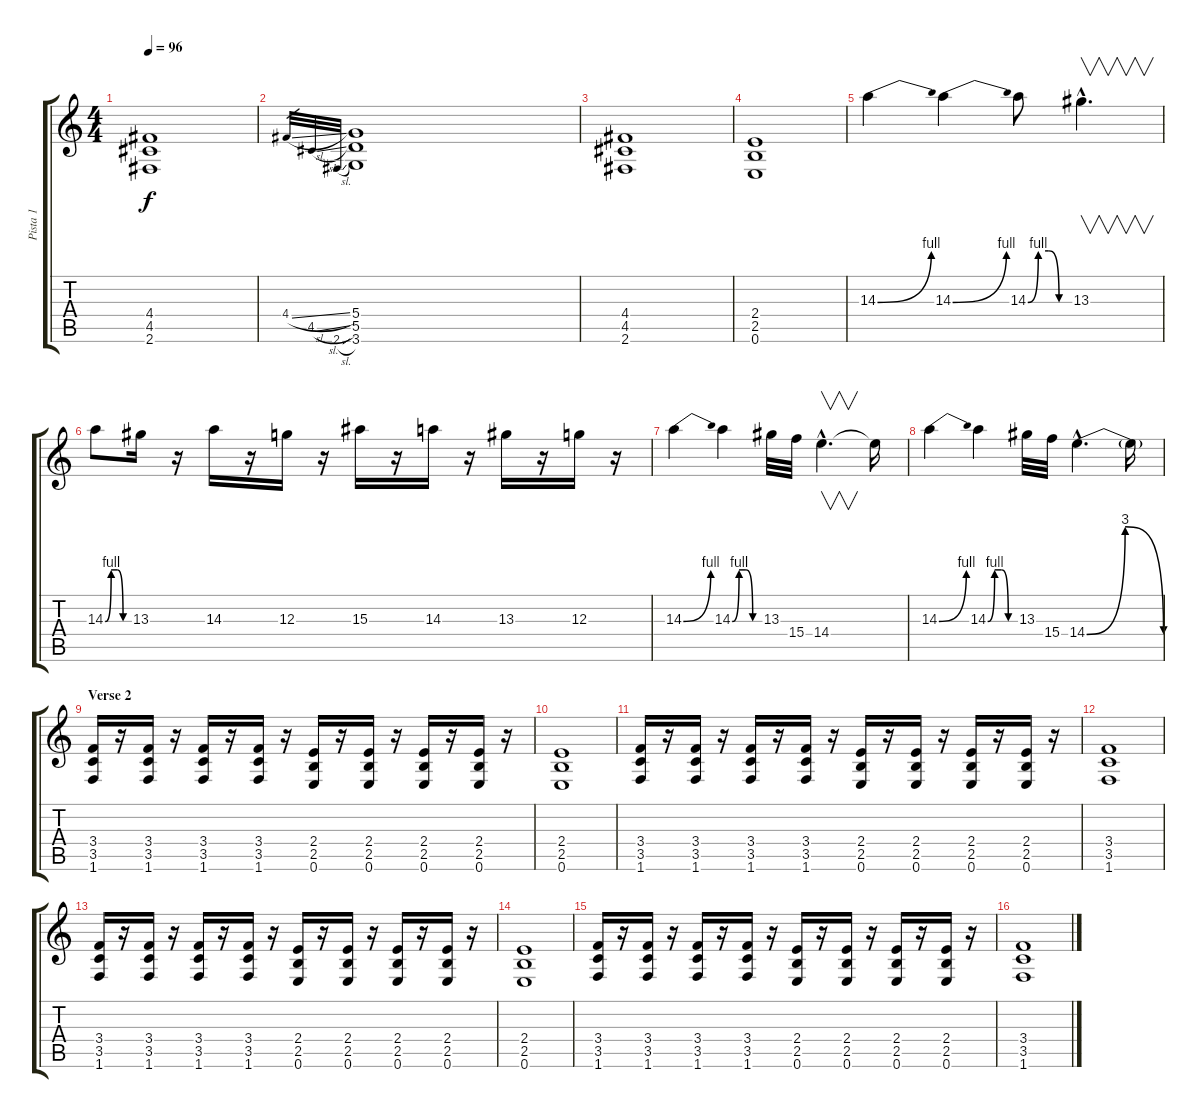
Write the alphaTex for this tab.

\track ("Pista 1" "Pista 1") {instrument distortionguitar}
\staff {score tabs}
\tuning (E4 B3 G3 D3 A2 E2) {hide}
\ts (4 4)
\tempo 96
\clef g2
\ks c
(4.4 4.5 2.6).1{dy f} |
4.4{sl}.32{gr} 4.5{sl}.32{gr} 2.6{sl}.32{gr} (5.4 5.5 3.6).1 |
(4.4 4.5 2.6).1 |
(2.4 2.5 0.6).1 |
14.3{be (bend 0 0 60 4)}.4 14.3{be (bend 0 0 60 4)}.4 14.3{be (custom 0 0 15 4 30 4 45 0 60 0)}.8 13.3{hac}.4{v d} |
14.3{be (custom 0 0 15 4 30 4 45 0 60 0)}.8 13.3.16 r.16 14.3.16 r.16 12.3.16 r.16 15.3.16 r.16 14.3.16 r.16 13.3.16 r.16 12.3.16 r.16 |
14.3{be (bend 0 0 60 4)}.4 14.3{be (custom 0 0 15 4 30 4 45 0 60 0)}.4 13.3.32 15.4.32 14.4{hac}.4{v d} 14.4{t}.16 |
14.3{be (bend 0 0 60 4)}.4 14.3{be (custom 0 0 15 4 30 4 45 0 60 0)}.4 13.3.32 15.4.32 14.4{be (bendrelease 0 0 15 12 15 12 60 0) hac}.4{d} 14.4{t}.16 |
\section ("" "Verse 2")
(3.4 3.5 1.6).16 r.16 (3.4 3.5 1.6).16 r.16 (3.4 3.5 1.6).16 r.16 (3.4 3.5 1.6).16 r.16 (2.4 2.5 0.6).16 r.16 (2.4 2.5 0.6).16 r.16 (2.4 2.5 0.6).16 r.16 (2.4 2.5 0.6).16 r.16 |
(2.4 2.5 0.6).1 |
(3.4 3.5 1.6).16 r.16 (3.4 3.5 1.6).16 r.16 (3.4 3.5 1.6).16 r.16 (3.4 3.5 1.6).16 r.16 (2.4 2.5 0.6).16 r.16 (2.4 2.5 0.6).16 r.16 (2.4 2.5 0.6).16 r.16 (2.4 2.5 0.6).16 r.16 |
(3.4 3.5 1.6).1 |
(3.4 3.5 1.6).16 r.16 (3.4 3.5 1.6).16 r.16 (3.4 3.5 1.6).16 r.16 (3.4 3.5 1.6).16 r.16 (2.4 2.5 0.6).16 r.16 (2.4 2.5 0.6).16 r.16 (2.4 2.5 0.6).16 r.16 (2.4 2.5 0.6).16 r.16 |
(2.4 2.5 0.6).1 |
(3.4 3.5 1.6).16 r.16 (3.4 3.5 1.6).16 r.16 (3.4 3.5 1.6).16 r.16 (3.4 3.5 1.6).16 r.16 (2.4 2.5 0.6).16 r.16 (2.4 2.5 0.6).16 r.16 (2.4 2.5 0.6).16 r.16 (2.4 2.5 0.6).16 r.16 |
(3.4 3.5 1.6).1
